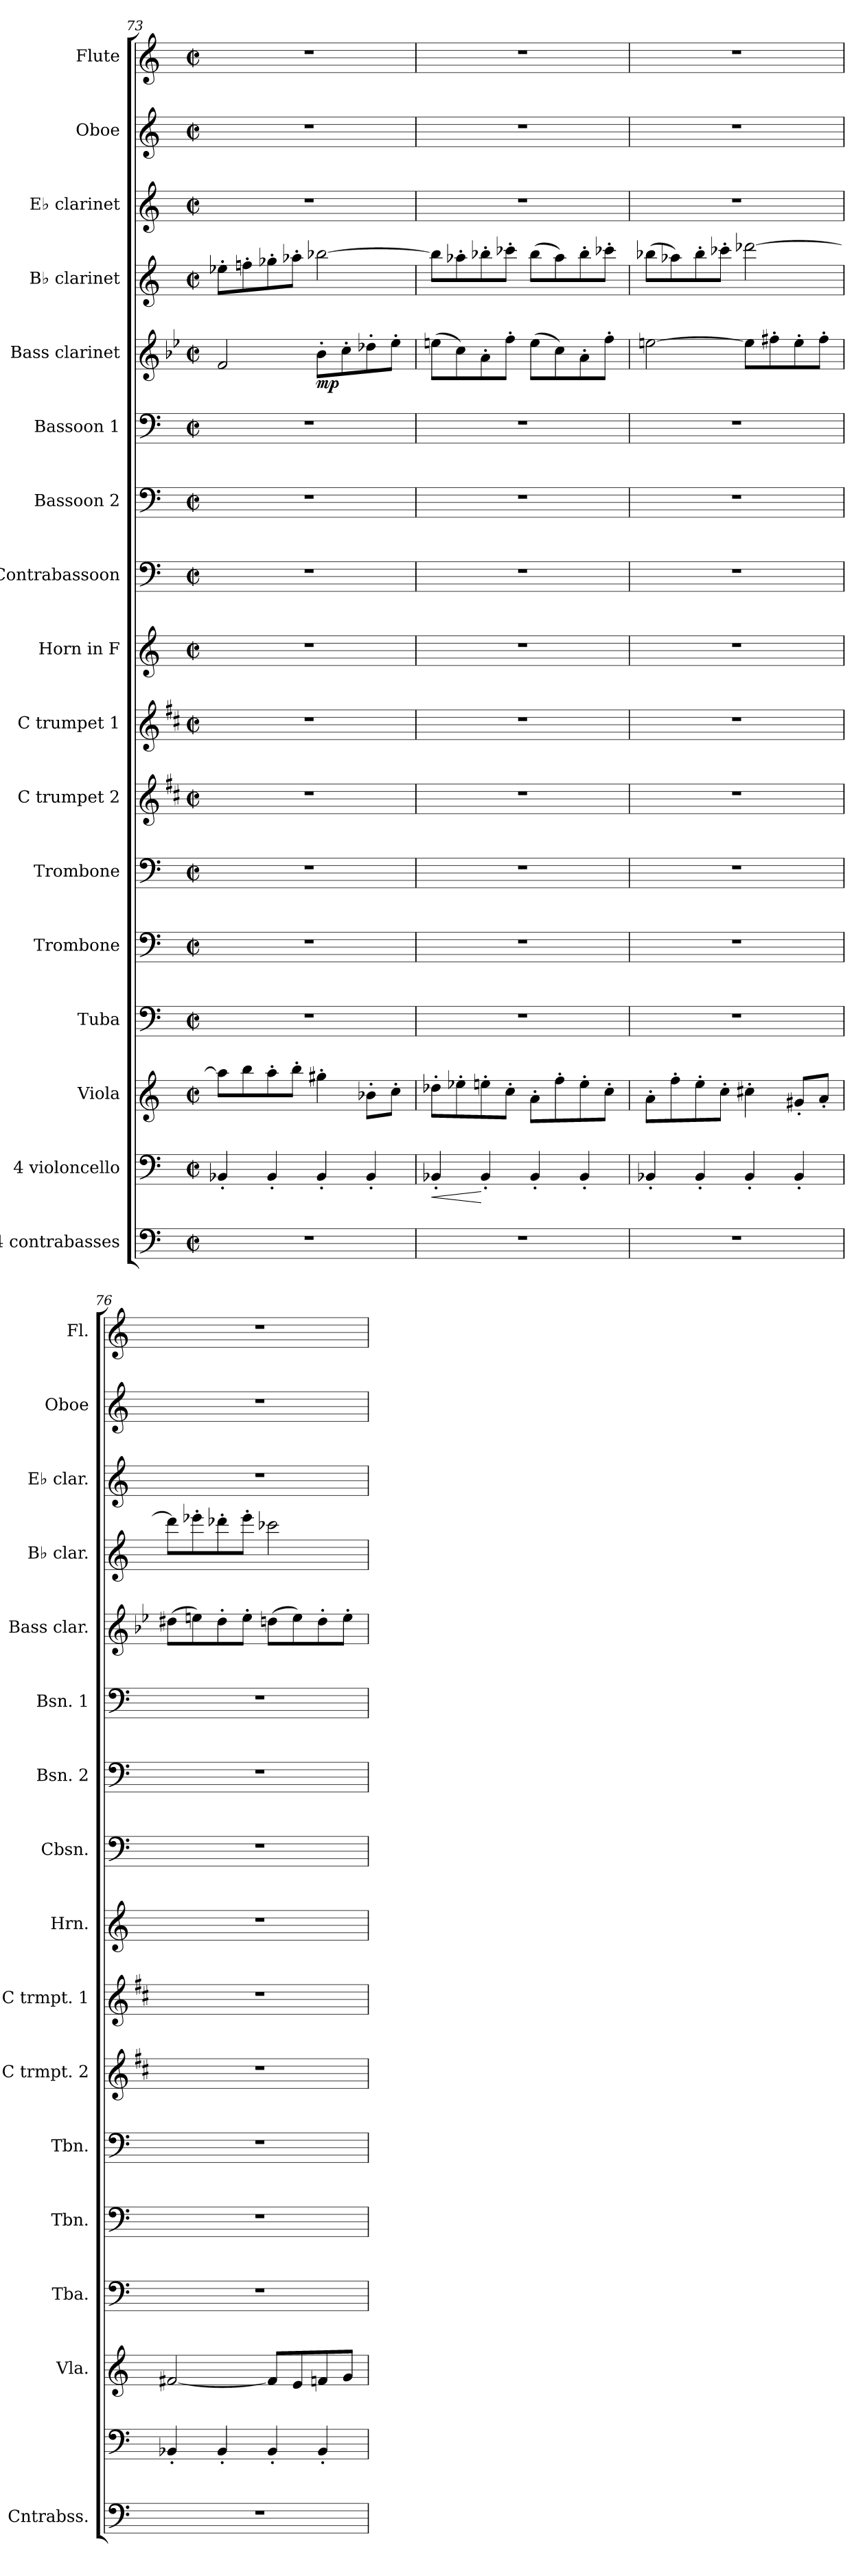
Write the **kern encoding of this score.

**kern	**kern	**dynam	**kern	**kern	**kern	**kern	**kern	**kern	**kern	**kern	**kern	**kern	**kern	**dynam	**kern	**kern	**kern	**kern
*part17	*part16	*part16	*part15	*part14	*part13	*part12	*part11	*part10	*part9	*part8	*part7	*part6	*part5	*part5	*part4	*part3	*part2	*part1
*staff17	*staff16	*staff16	*staff15	*staff14	*staff13	*staff12	*staff11	*staff10	*staff9	*staff8	*staff7	*staff6	*staff5	*staff5	*staff4	*staff3	*staff2	*staff1
*I"4 contrabasses	*I"4 violoncello	*	*I"Viola	*I"Tuba	*I"Trombone	*I"Trombone	*I"C trumpet 2	*I"C trumpet 1	*I"Horn in F	*I"Contrabassoon	*I"Bassoon 2	*I"Bassoon 1	*I"Bass clarinet	*	*I"B♭ clarinet	*I"E♭ clarinet	*I"Oboe	*I"Flute
*I'Cntrabss.	*	*	*I'Vla.	*I'Tba.	*I'Tbn.	*I'Tbn.	*I'C trmpt. 2	*I'C trmpt. 1	*I'Hrn.	*I'Cbsn.	*I'Bsn. 2	*I'Bsn. 1	*I'Bass clar.	*	*I'B♭ clar.	*I'E♭ clar.	*I'Oboe	*I'Fl.
*clefF4	*clefF4	*	*clefG2	*clefF4	*clefF4	*clefF4	*clefG2	*clefG2	*clefG2	*clefF4	*clefF4	*clefF4	*clefG2	*	*clefG2	*clefG2	*clefG2	*clefG2
*ITrd7c12	*	*	*	*	*	*	*ITrd1c2	*ITrd1c2	*ITrd4c7	*ITrd7c12	*	*	*ITrd8c14	*	*ITrd1c2	*ITrd-2c-3	*	*
*k[]	*k[]	*	*k[]	*k[]	*k[]	*k[]	*k[]	*k[]	*k[b-]	*k[]	*k[]	*k[]	*k[b-e-]	*	*k[b-e-]	*k[b-e-a-]	*k[]	*k[]
*M2/2	*M2/2	*	*M2/2	*M2/2	*M2/2	*M2/2	*M2/2	*M2/2	*M2/2	*M2/2	*M2/2	*M2/2	*M2/2	*	*M2/2	*M2/2	*M2/2	*M2/2
*met(c|)	*met(c|)	*	*met(c|)	*met(c|)	*met(c|)	*met(c|)	*met(c|)	*met(c|)	*met(c|)	*met(c|)	*met(c|)	*met(c|)	*met(c|)	*	*met(c|)	*met(c|)	*met(c|)	*met(c|)
=73	=73	=73	=73	=73	=73	=73	=73	=73	=73	=73	=73	=73	=73	=73	=73	=73	=73	=73
1r	4BB-X'/	.	8aa\L]	1r	1r	1r	1r	1r	1r	1r	1r	1r	2F/	.	8dd-X'\L	1r	1r	1r
.	.	.	8bb\	.	.	.	.	.	.	.	.	.	.	.	8ee-X'\	.	.	.
.	4BB-'/	.	8aa'\	.	.	.	.	.	.	.	.	.	.	.	8ff-X'\	.	.	.
.	.	.	8bb'\J	.	.	.	.	.	.	.	.	.	.	.	8gg-X'\J	.	.	.
!	!	!	!	!	!	!	!	!	!	!	!	!	!	!LO:DY:b	!	!	!	!
.	4BB-'/	.	4gg#X'\	.	.	.	.	.	.	.	.	.	8B-'\L	mp	[2aa-X\	.	.	.
.	.	.	.	.	.	.	.	.	.	.	.	.	8c'\	.	.	.	.	.
.	4BB-'/	.	8b-X'\L	.	.	.	.	.	.	.	.	.	8d-X'\	.	.	.	.	.
.	.	.	8cc'\J	.	.	.	.	.	.	.	.	.	8e-'\J	.	.	.	.	.
!!LO:LB:g=z
=74	=74	=74	=74	=74	=74	=74	=74	=74	=74	=74	=74	=74	=74	=74	=74	=74	=74	=74
!	!	!LO:HP:b	!	!	!	!	!	!	!	!	!	!	!	!	!	!	!	!
1r	4BB-X'/	<	8dd-X'\L	1r	1r	1r	1r	1r	1r	1r	1r	1r	(>8en\L	.	8aa-\L]	1r	1r	1r
.	.	.	8ee-X'\	.	.	.	.	.	.	.	.	.	8c\)	.	8gg-X'\	.	.	.
.	4BB-'/	[	8een'\	.	.	.	.	.	.	.	.	.	8A'\	.	8aa-X'\	.	.	.
.	.	.	8cc'\J	.	.	.	.	.	.	.	.	.	8f'\J	.	8bb--X'\J	.	.	.
.	4BB-'/	.	8a'\L	.	.	.	.	.	.	.	.	.	(>8e\L	.	(>8aa-\L	.	.	.
.	.	.	8ff'\	.	.	.	.	.	.	.	.	.	8c\)	.	8gg-\)	.	.	.
.	4BB-'/	.	8ee'\	.	.	.	.	.	.	.	.	.	8A'\	.	8aa-'\	.	.	.
.	.	.	8cc'\J	.	.	.	.	.	.	.	.	.	8f'\J	.	8bb--X'\J	.	.	.
=75	=75	=75	=75	=75	=75	=75	=75	=75	=75	=75	=75	=75	=75	=75	=75	=75	=75	=75
1r	4BB-X'/	.	8a'\L	1r	1r	1r	1r	1r	1r	1r	1r	1r	[2en\	.	(>8aa-X\L	1r	1r	1r
.	.	.	8ff'\	.	.	.	.	.	.	.	.	.	.	.	8gg-X\)	.	.	.
.	4BB-'/	.	8ee'\	.	.	.	.	.	.	.	.	.	.	.	8aa-'\	.	.	.
.	.	.	8cc'\J	.	.	.	.	.	.	.	.	.	.	.	8bb--X'\J	.	.	.
.	4BB-'/	.	4cc#X'\	.	.	.	.	.	.	.	.	.	8e\L]	.	[2ccc-X\	.	.	.
.	.	.	.	.	.	.	.	.	.	.	.	.	8f#X'\	.	.	.	.	.
.	4BB-'/	.	8g#X'/L	.	.	.	.	.	.	.	.	.	8e'\	.	.	.	.	.
.	.	.	8a'/J	.	.	.	.	.	.	.	.	.	8f#'\J	.	.	.	.	.
=76	=76	=76	=76	=76	=76	=76	=76	=76	=76	=76	=76	=76	=76	=76	=76	=76	=76	=76
1r	4BB-X'/	.	[2f#X/	1r	1r	1r	1r	1r	1r	1r	1r	1r	(>8d#X\L	.	8ccc-\L]	1r	1r	1r
.	.	.	.	.	.	.	.	.	.	.	.	.	8en\)	.	8ddd-X'\	.	.	.
.	4BB-'/	.	.	.	.	.	.	.	.	.	.	.	8d#'\	.	8ccc-X'\	.	.	.
.	.	.	.	.	.	.	.	.	.	.	.	.	8e'\J	.	8ddd-'\J	.	.	.
.	4BB-'/	.	8f#/L]	.	.	.	.	.	.	.	.	.	(>8dn\L	.	2bb--X\	.	.	.
.	.	.	8e/	.	.	.	.	.	.	.	.	.	8e\)	.	.	.	.	.
.	4BB-'/	.	8fn/	.	.	.	.	.	.	.	.	.	8d'\	.	.	.	.	.
.	.	.	8g/J	.	.	.	.	.	.	.	.	.	8e'\J	.	.	.	.	.
=	=	=	=	=	=	=	=	=	=	=	=	=	=	=	=	=	=	=
*-	*-	*-	*-	*-	*-	*-	*-	*-	*-	*-	*-	*-	*-	*-	*-	*-	*-	*-
